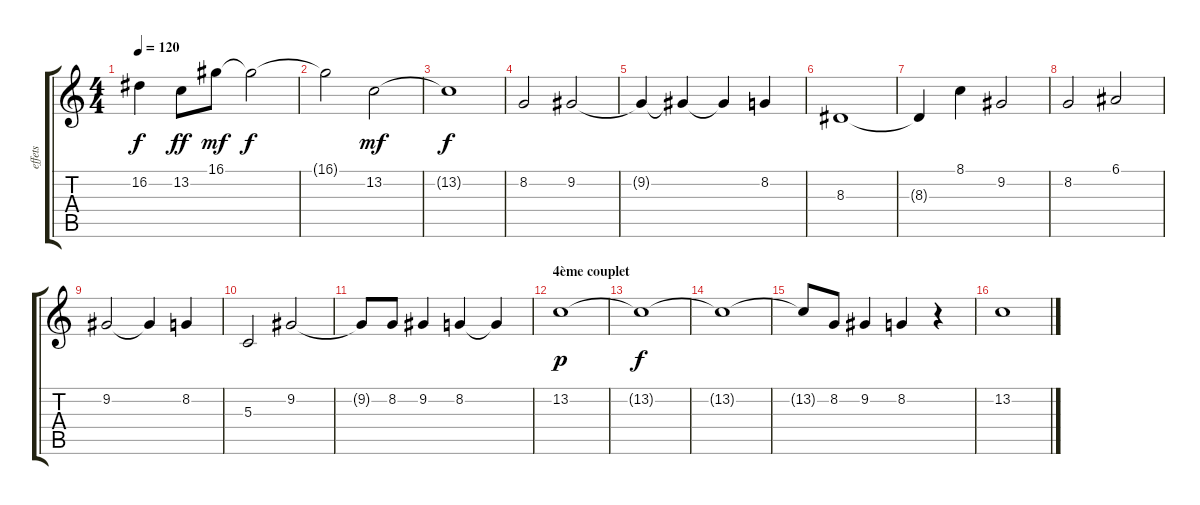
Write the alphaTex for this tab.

\track ("effets" "effets") {instrument choiraahs}
\staff {score tabs}
\tuning (E4 B3 G3 D3 A2 E2) {hide}
\ts (4 4)
\tempo 120
\clef g2
\ks c
16.2.4{dy f} 13.2.8{dy ff} 16.1.8{dy mf} 16.1{t}.2{dy f} |
16.1{t}.2 13.2.2{dy mf} |
13.2{t}.1{dy f} |
8.2.2 9.2.2 |
9.2{t}.4 9.2{t}.4 9.2{t}.4 8.2.4 |
8.3.1 |
8.3{t}.4 8.1.4 9.2.2 |
8.2.2 6.1.2 |
9.2.2 9.2{t}.4 8.2.4 |
5.3.2 9.2.2 |
9.2{t}.8 8.2.8 9.2.4 8.2.4 8.2{t}.4 |
\section ("" "4ème couplet")
13.2.1{dy p} |
13.2{t}.1{dy f} |
13.2{t}.1 |
13.2{t}.8 8.2.8 9.2.4 8.2.4 r.4 |
13.2.1
